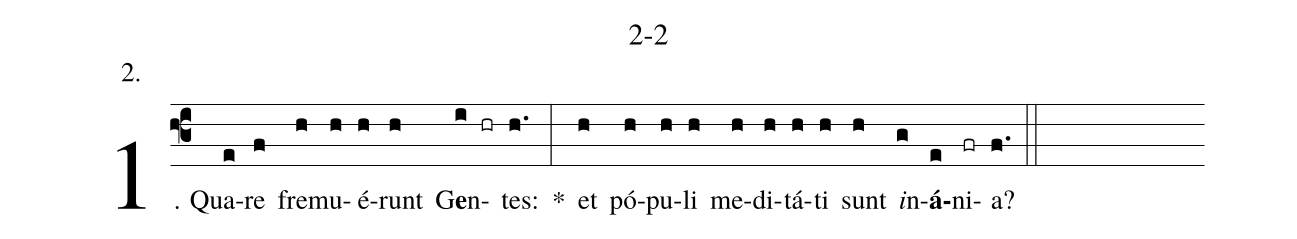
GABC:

name: 2-2;
annotation: 2.;
%%
(f3)1. Qua(e)re(f) fre(h)mu(h)é(h)runt(h) G<b>e</b>n(i hr)tes:(h.) *(:) et(h) pó(h)pu(h)li(h) me(h)di(h)tá(h)ti(h) sunt(h) <i>i</i>n(g)<b>á</b>(e)ni(fr)a?(f.) (::)
